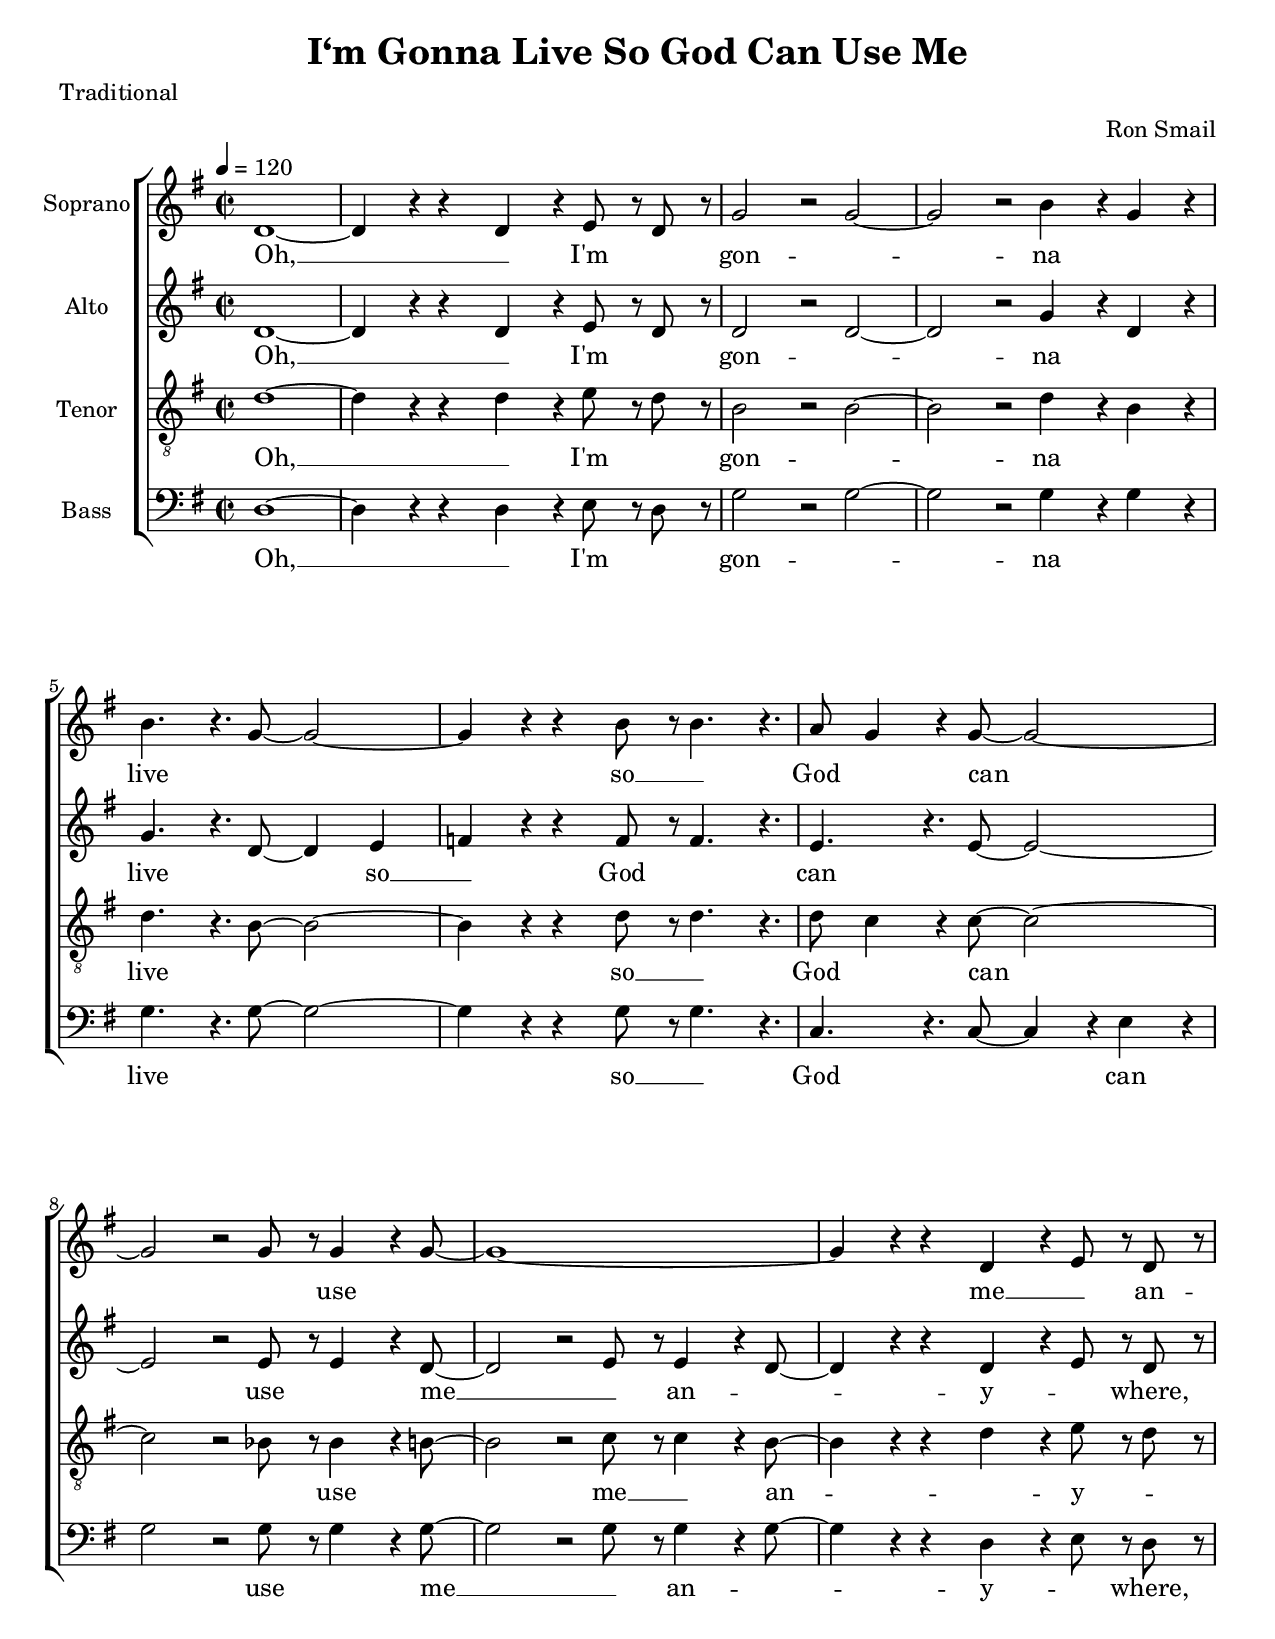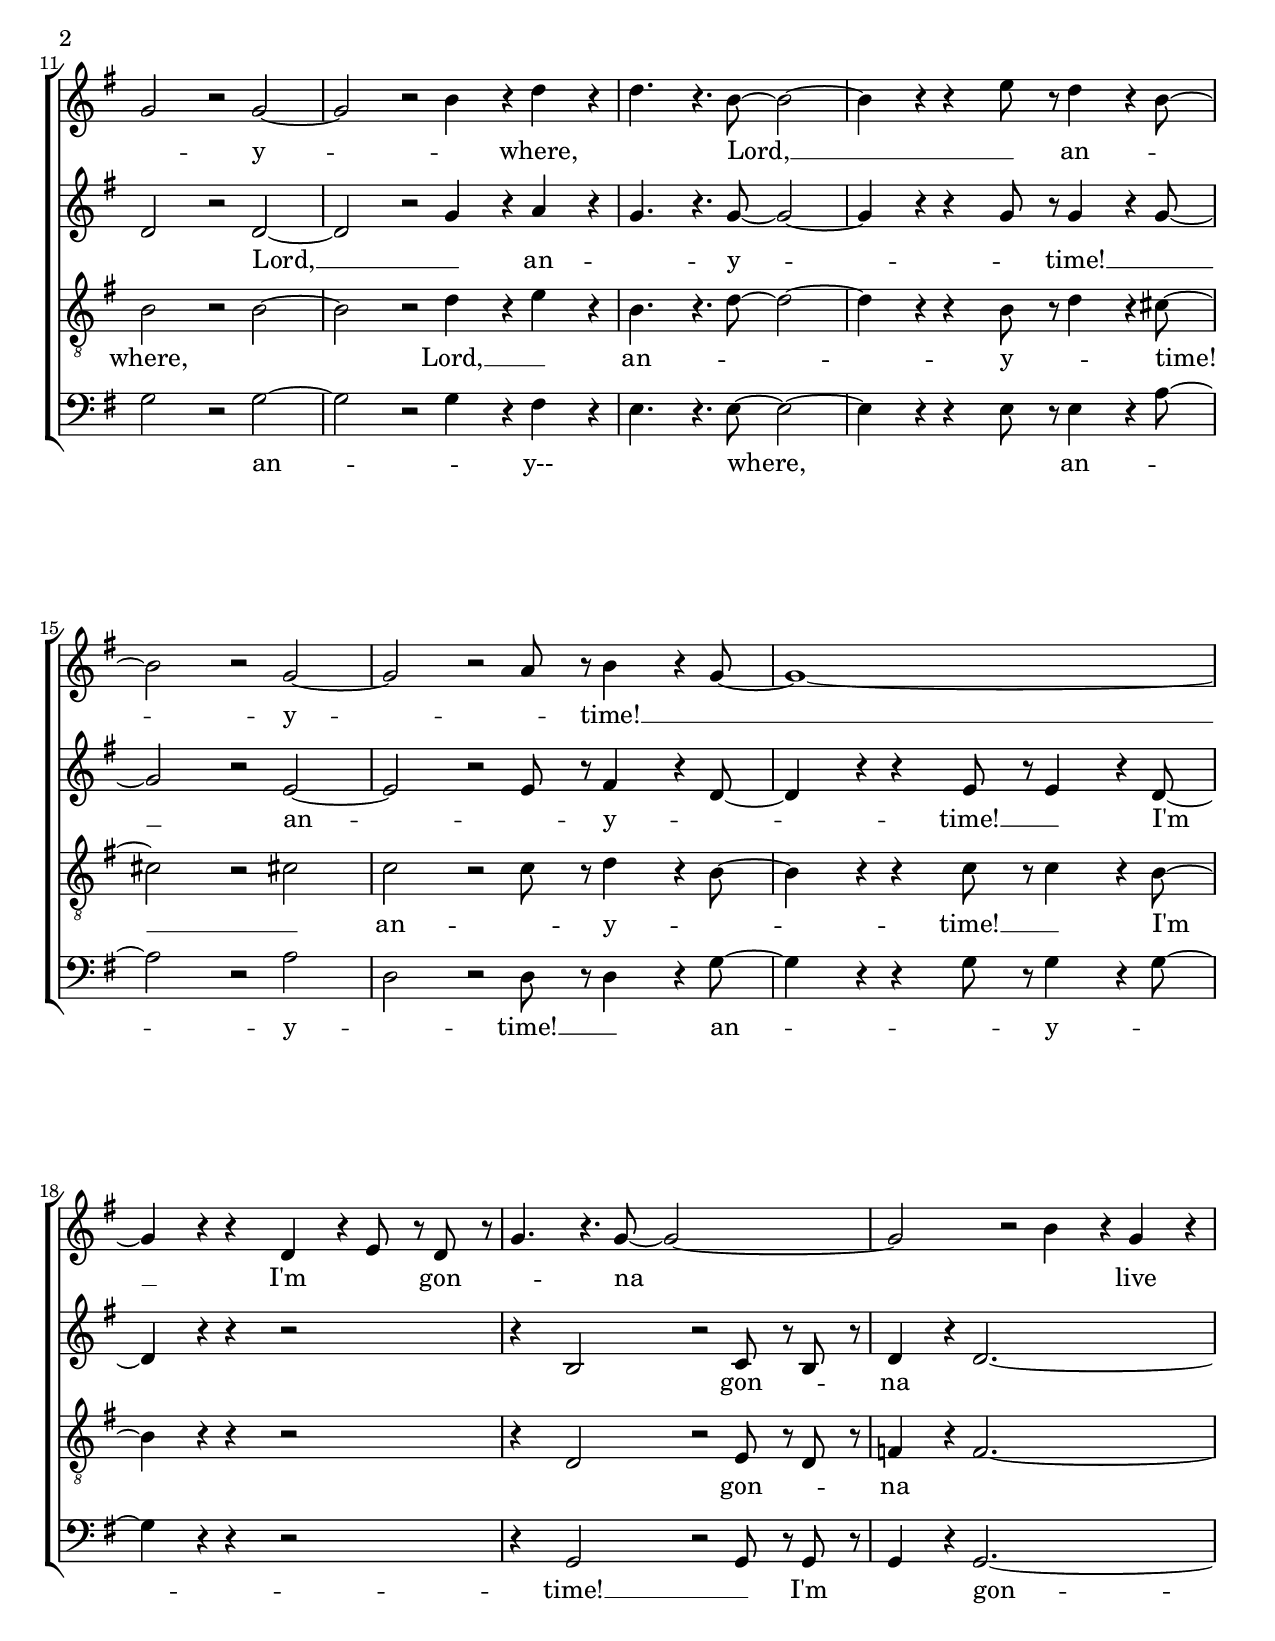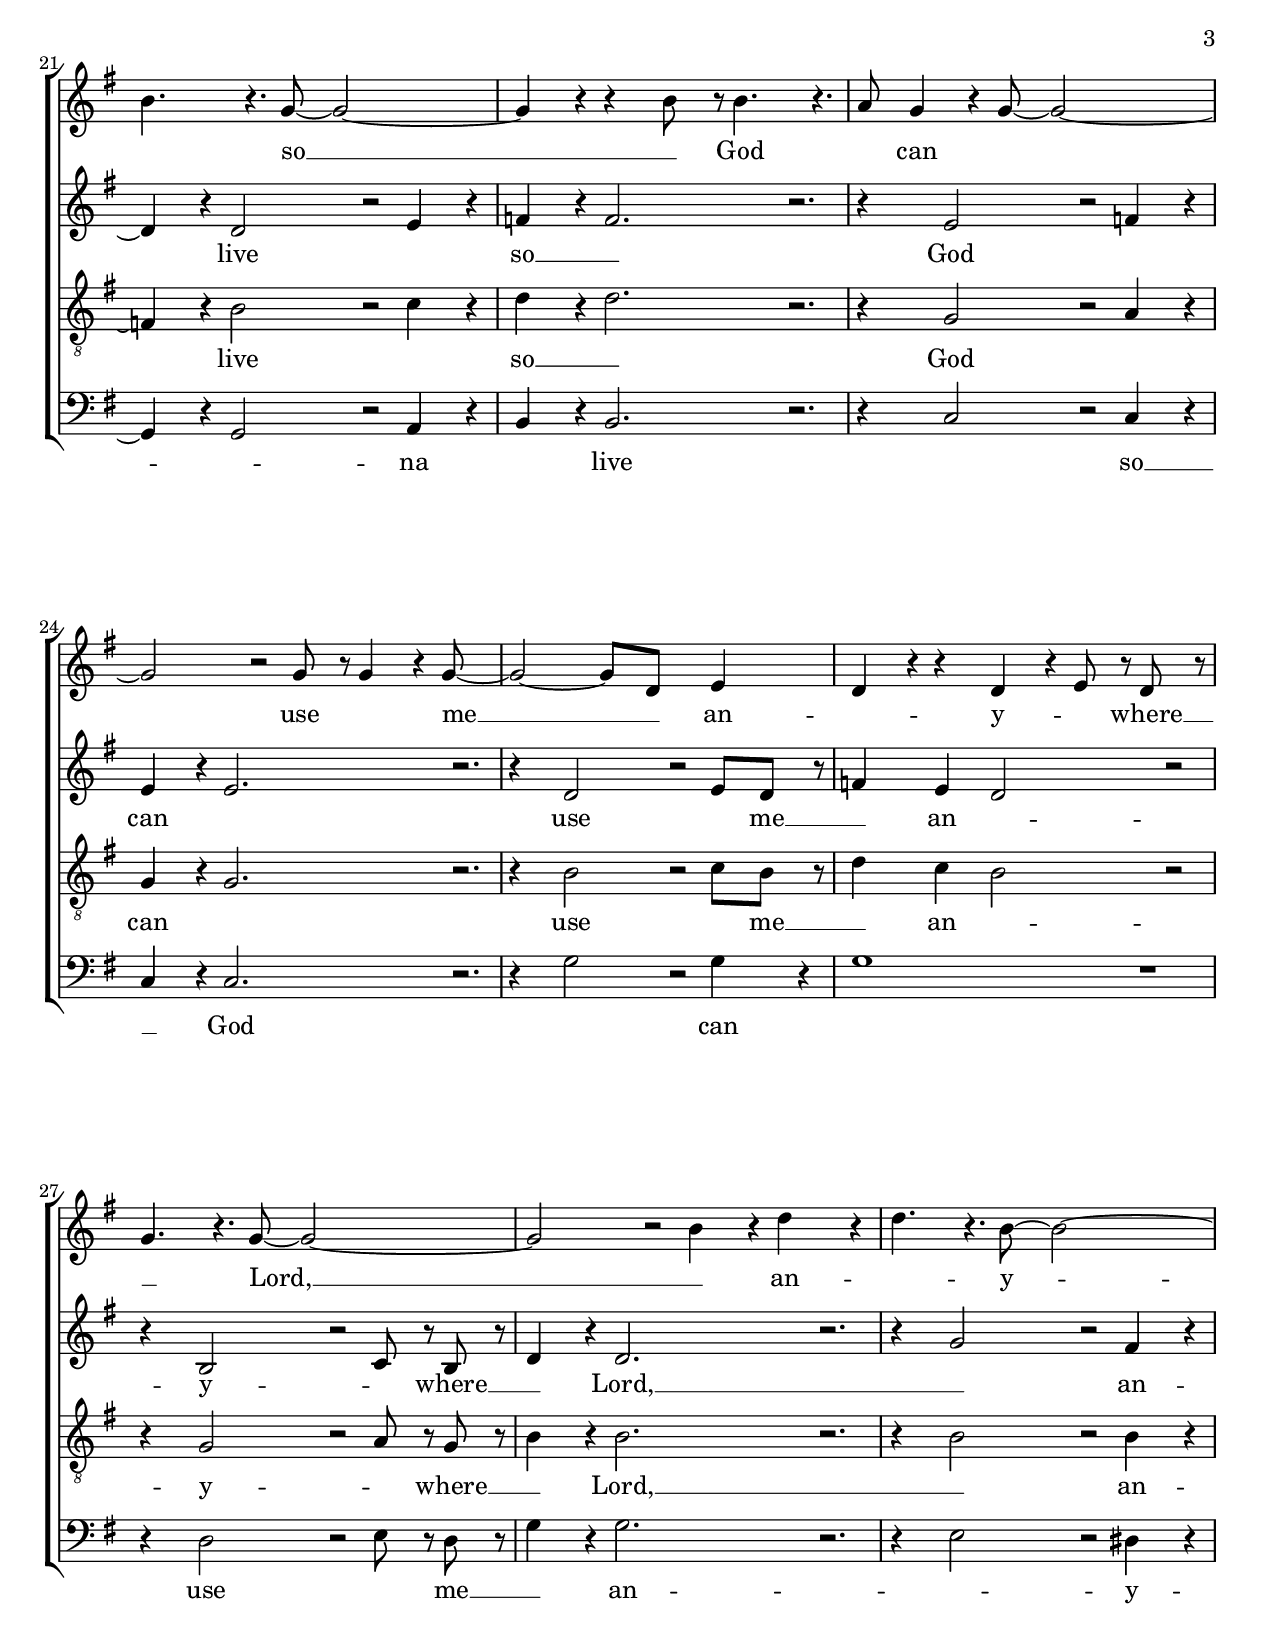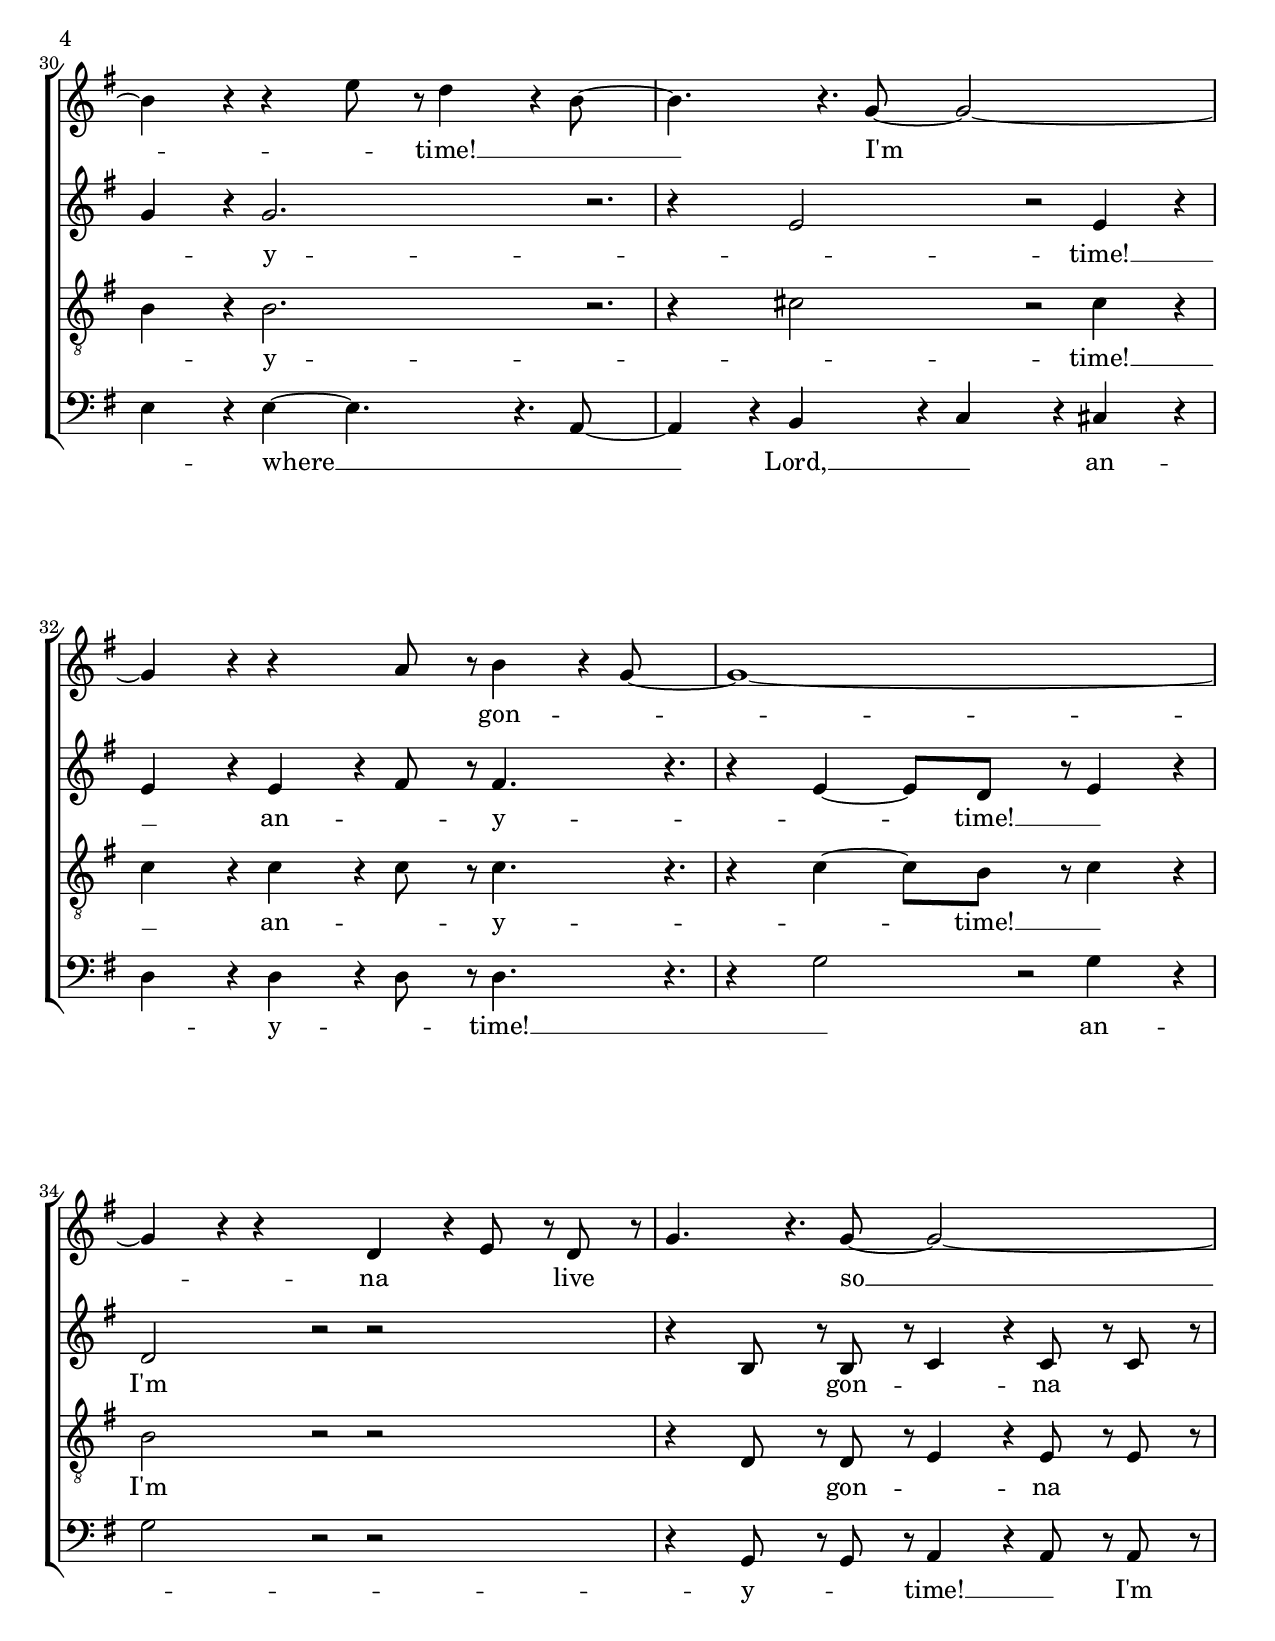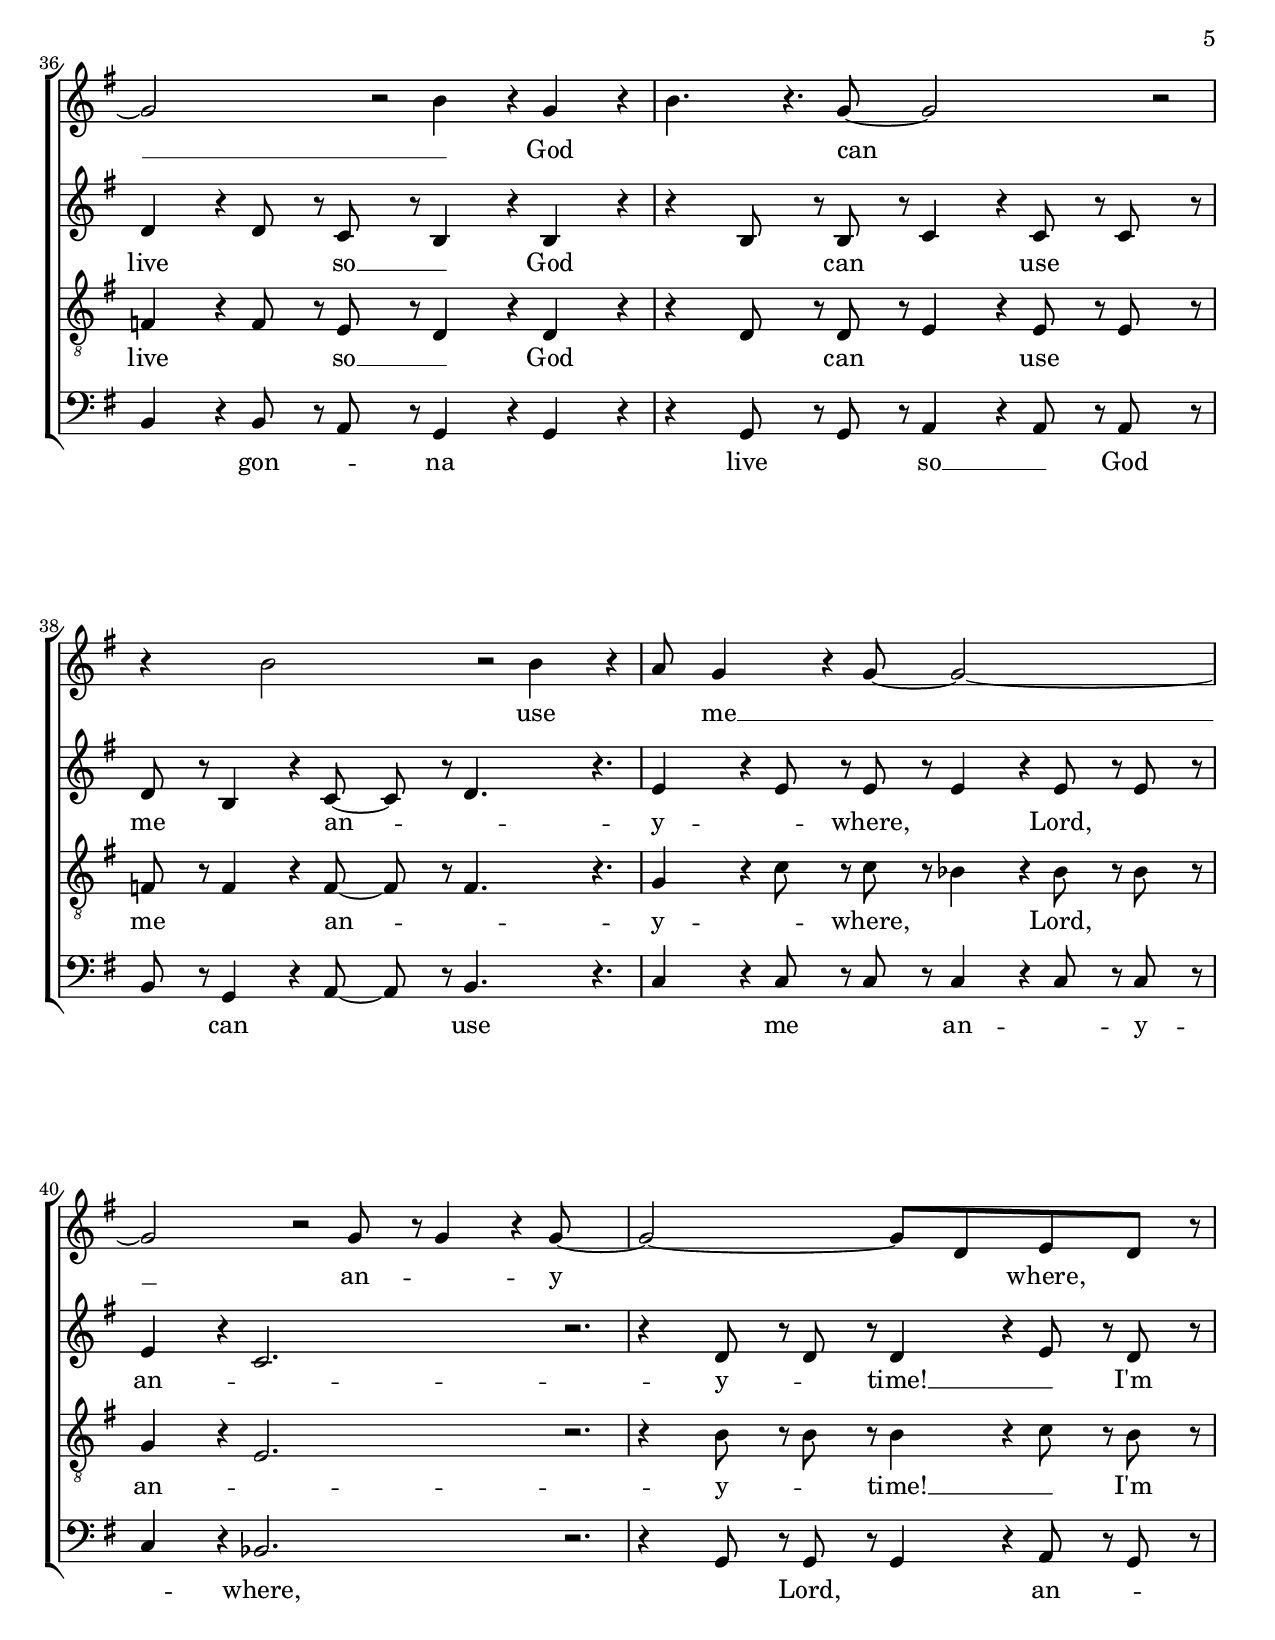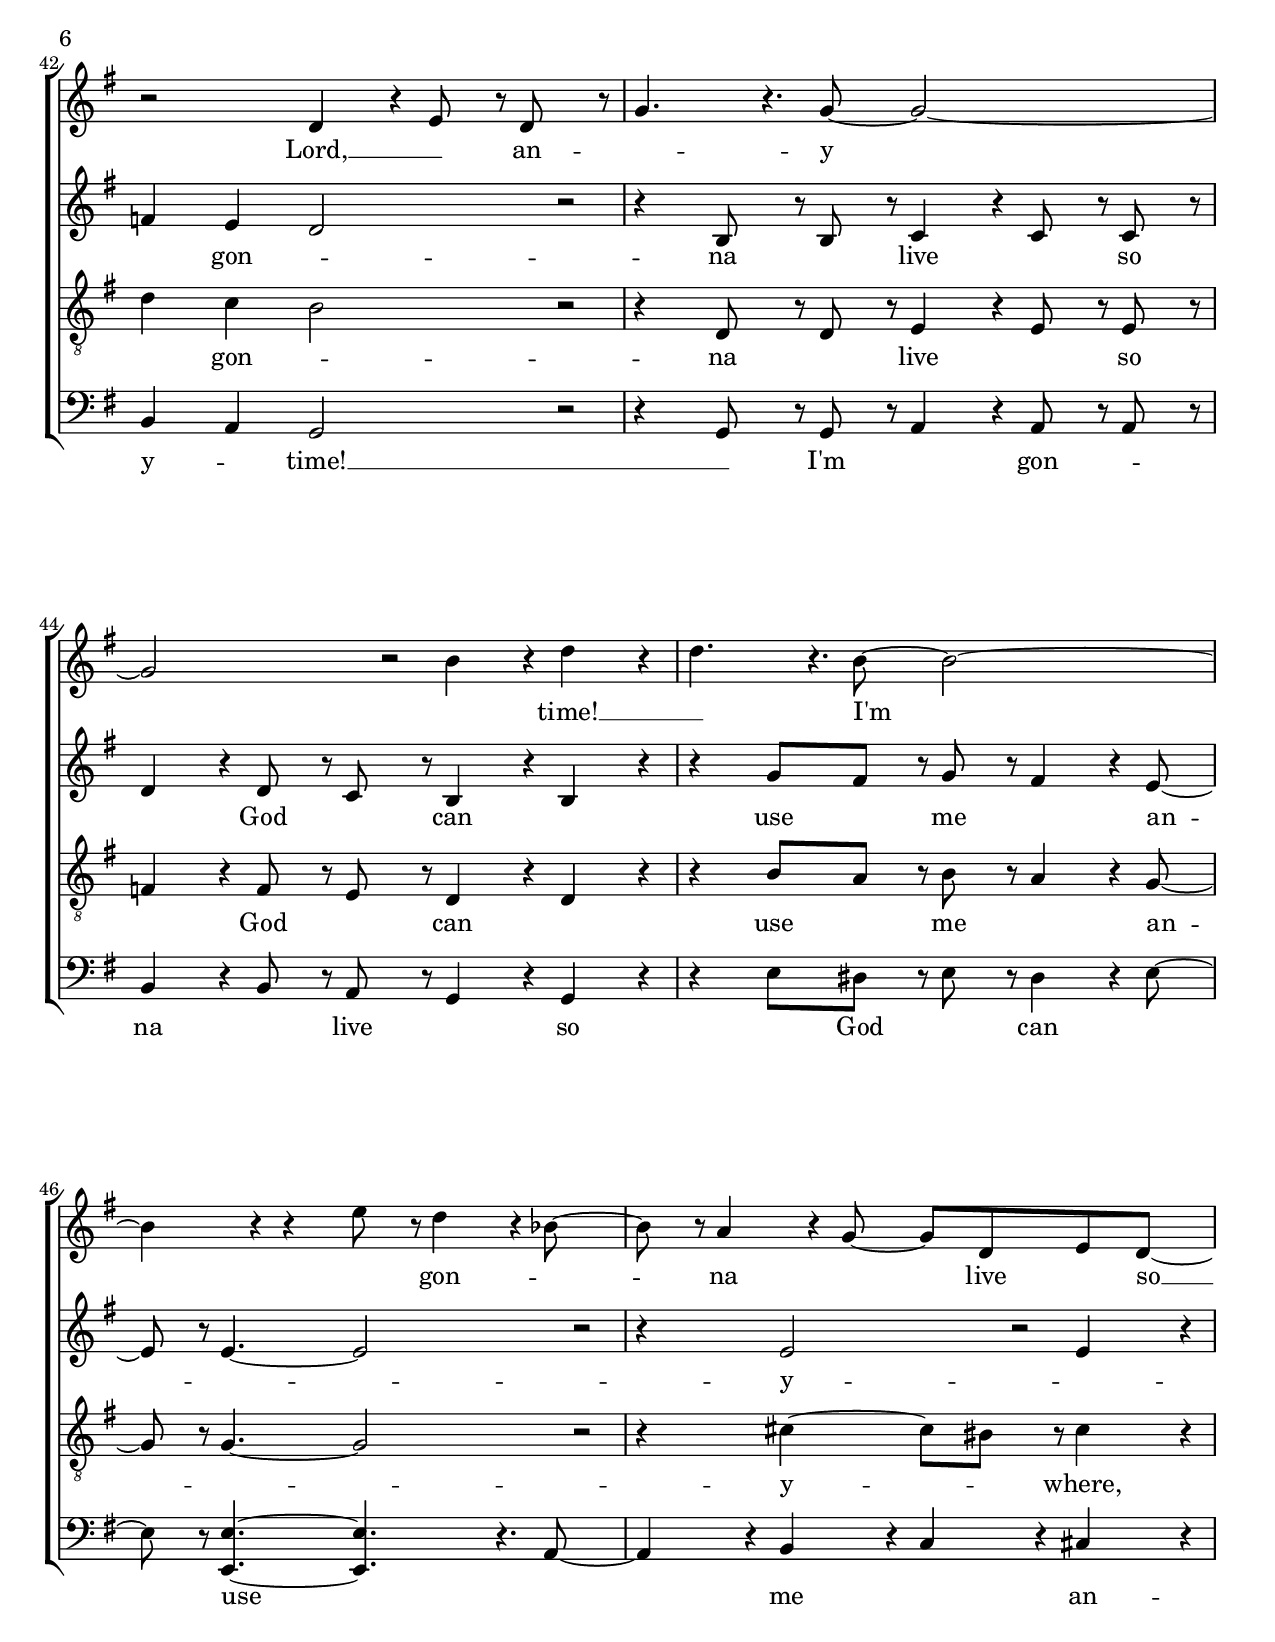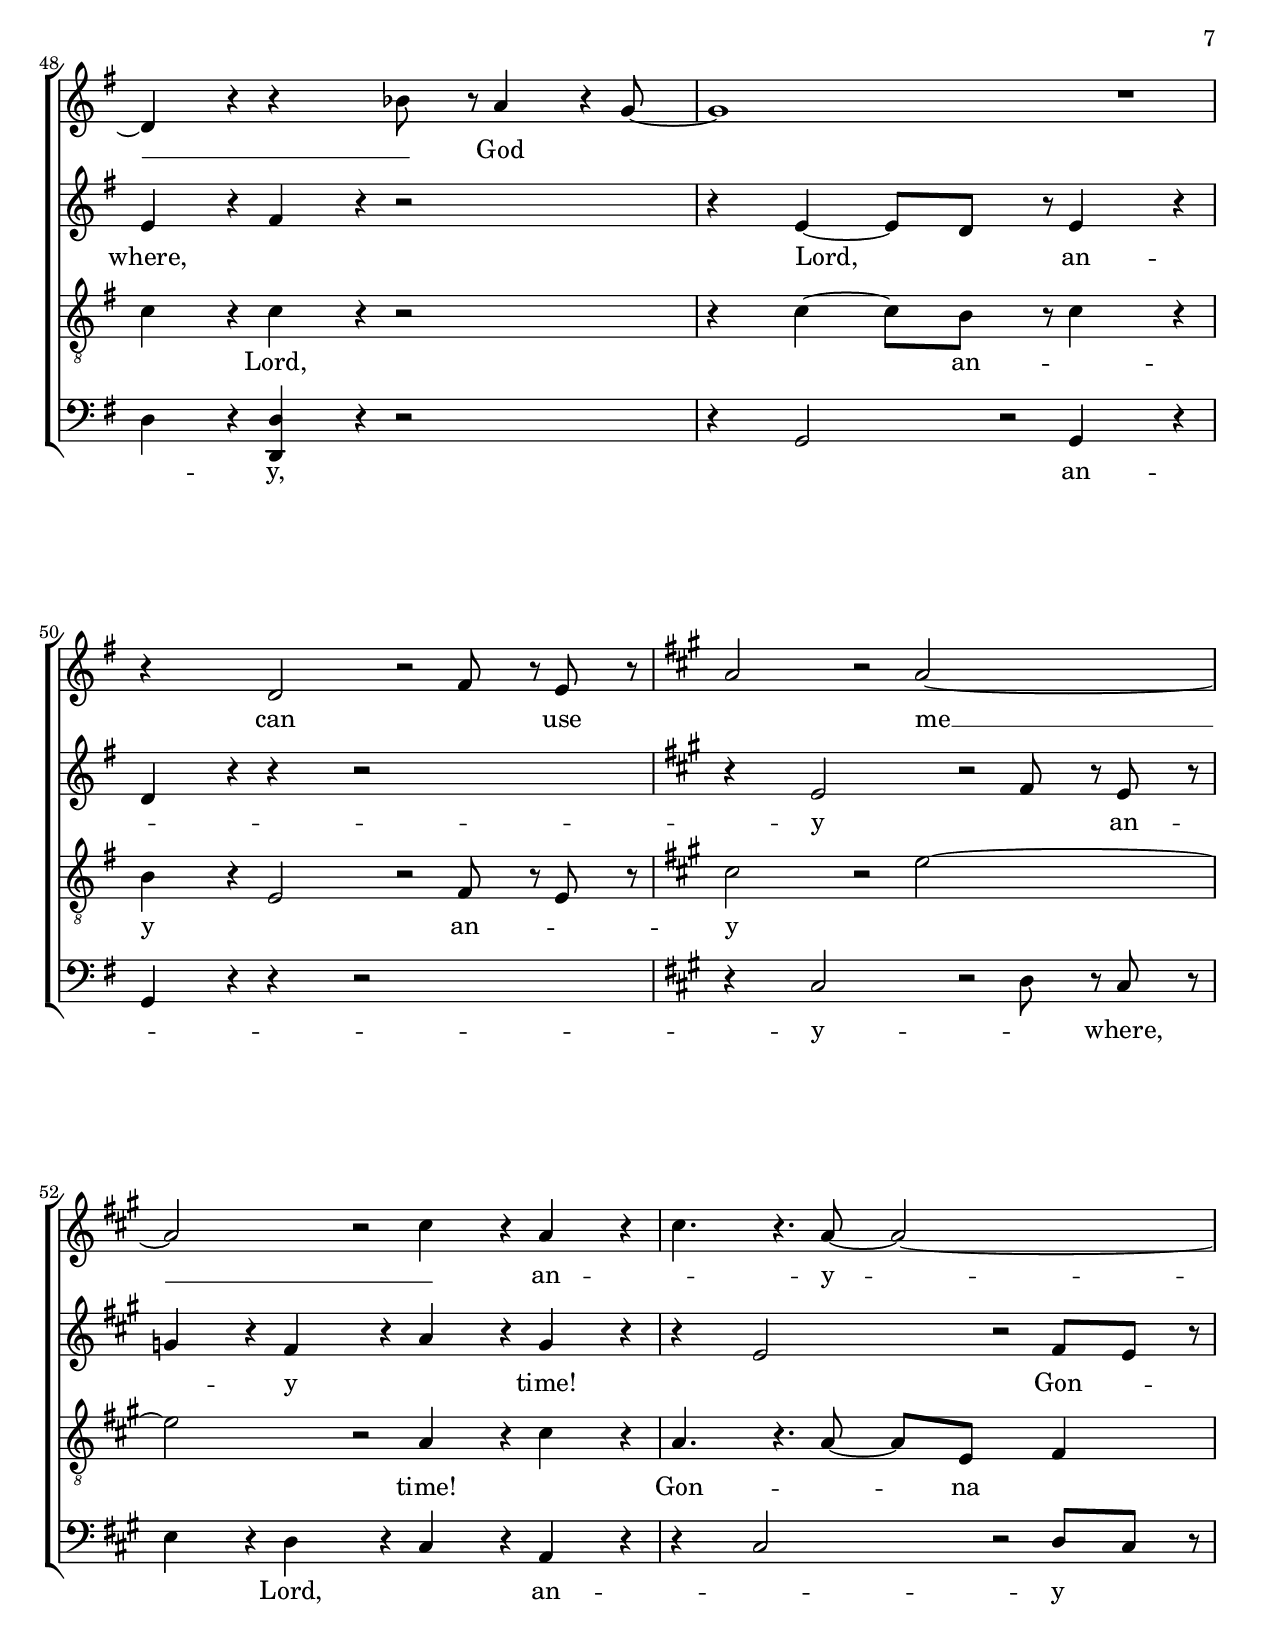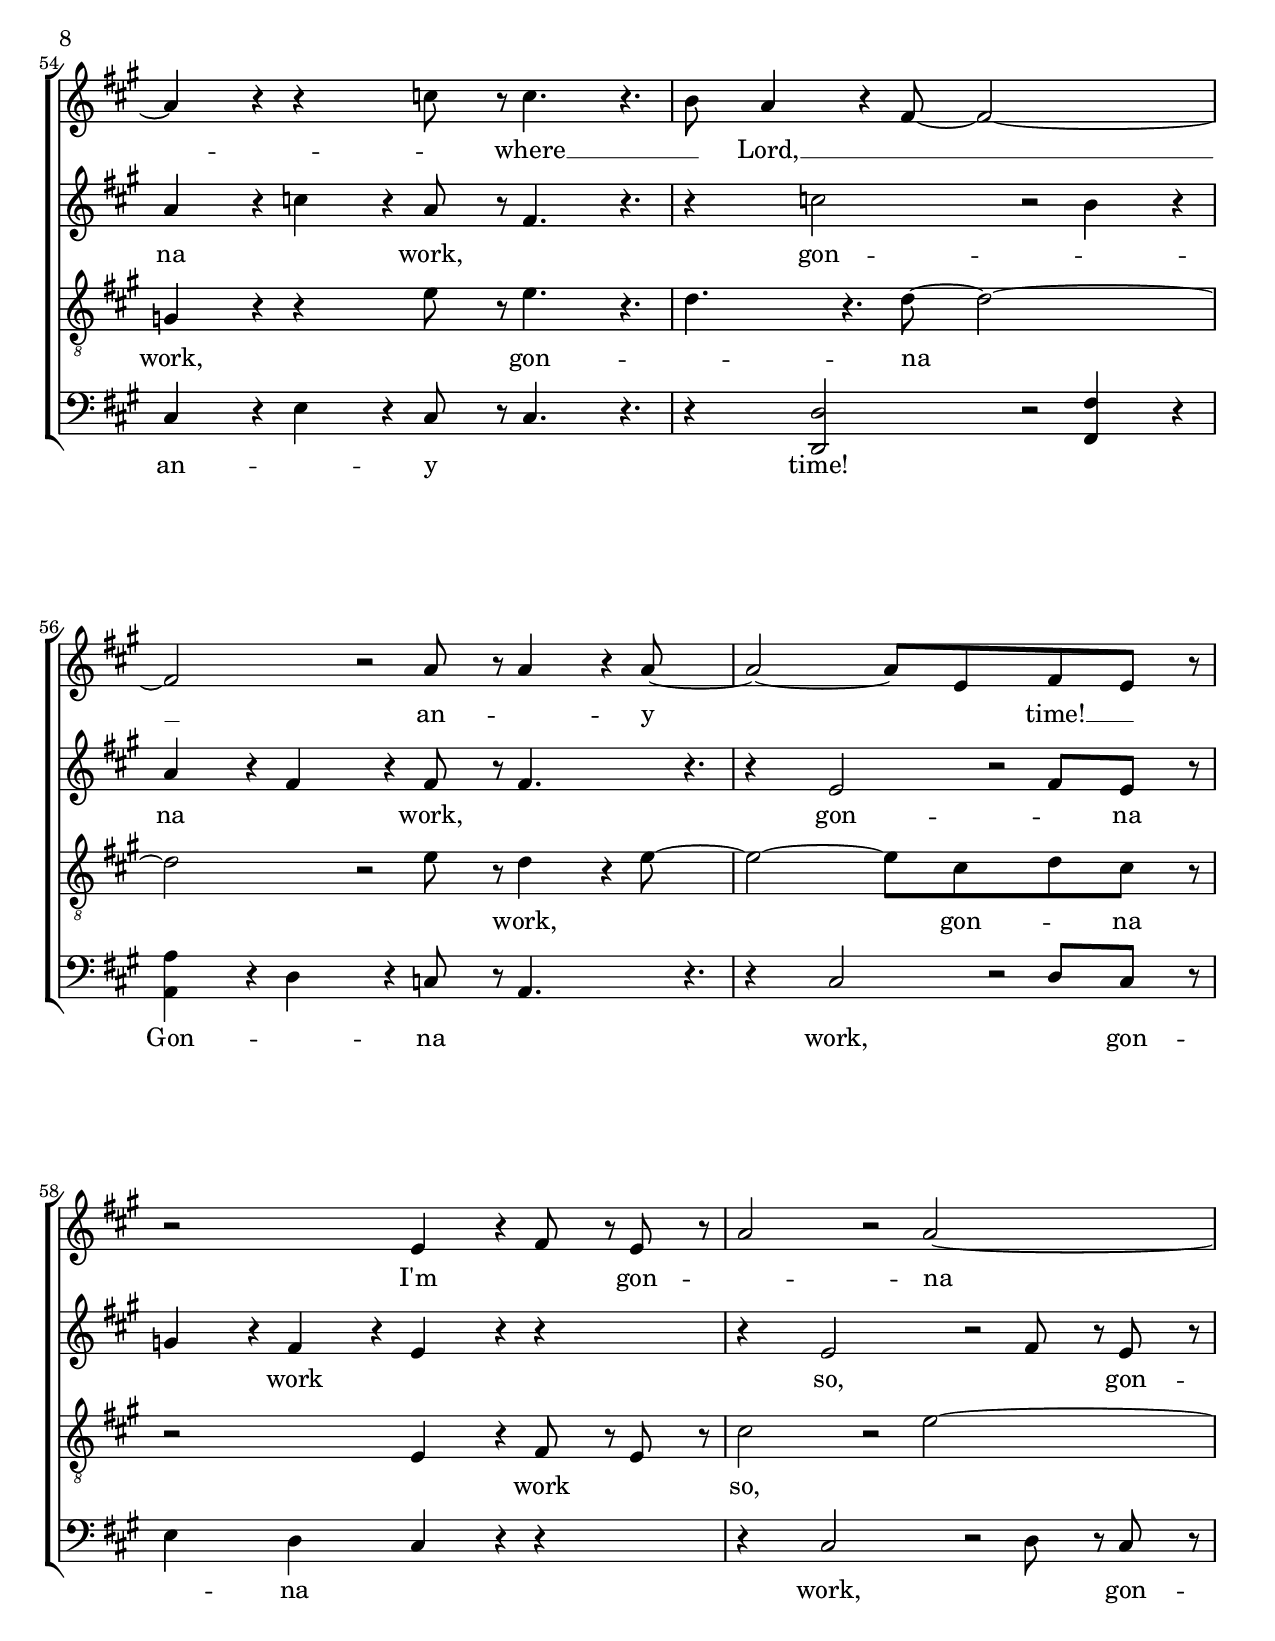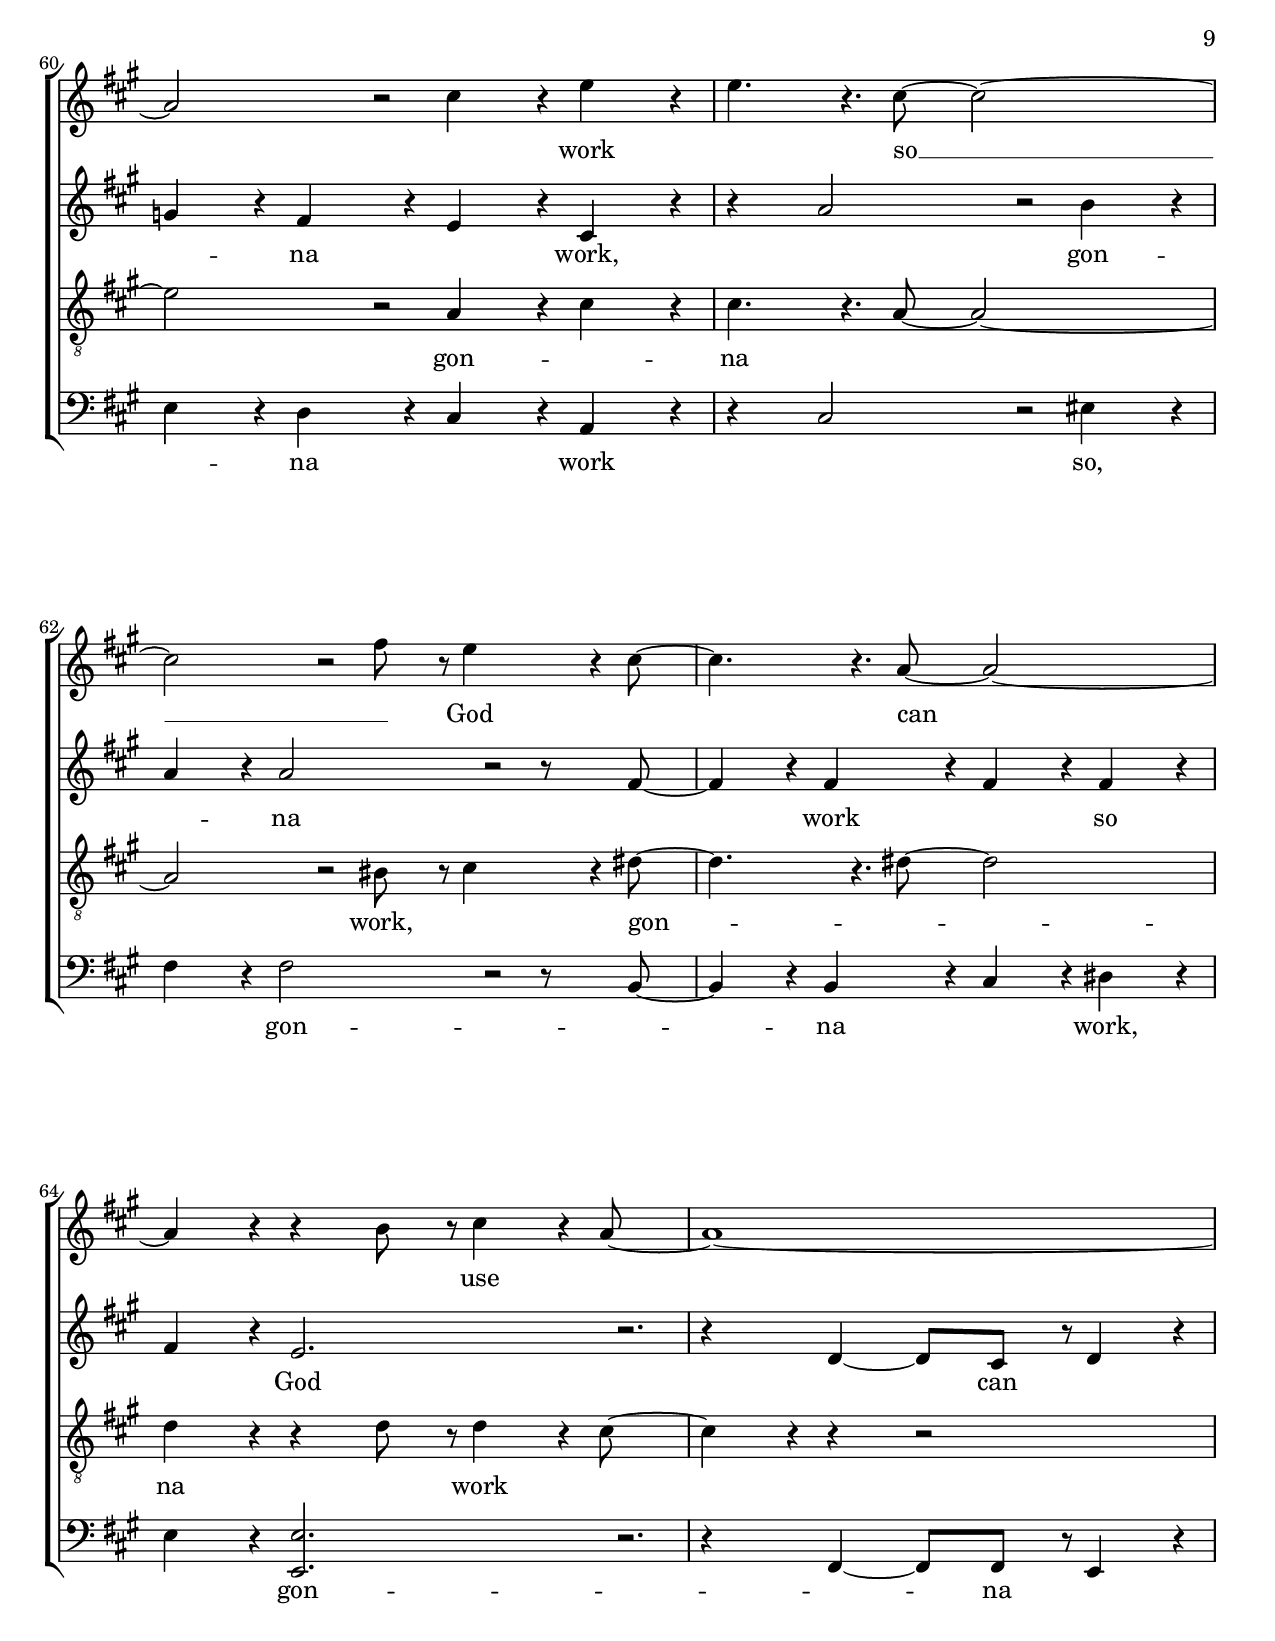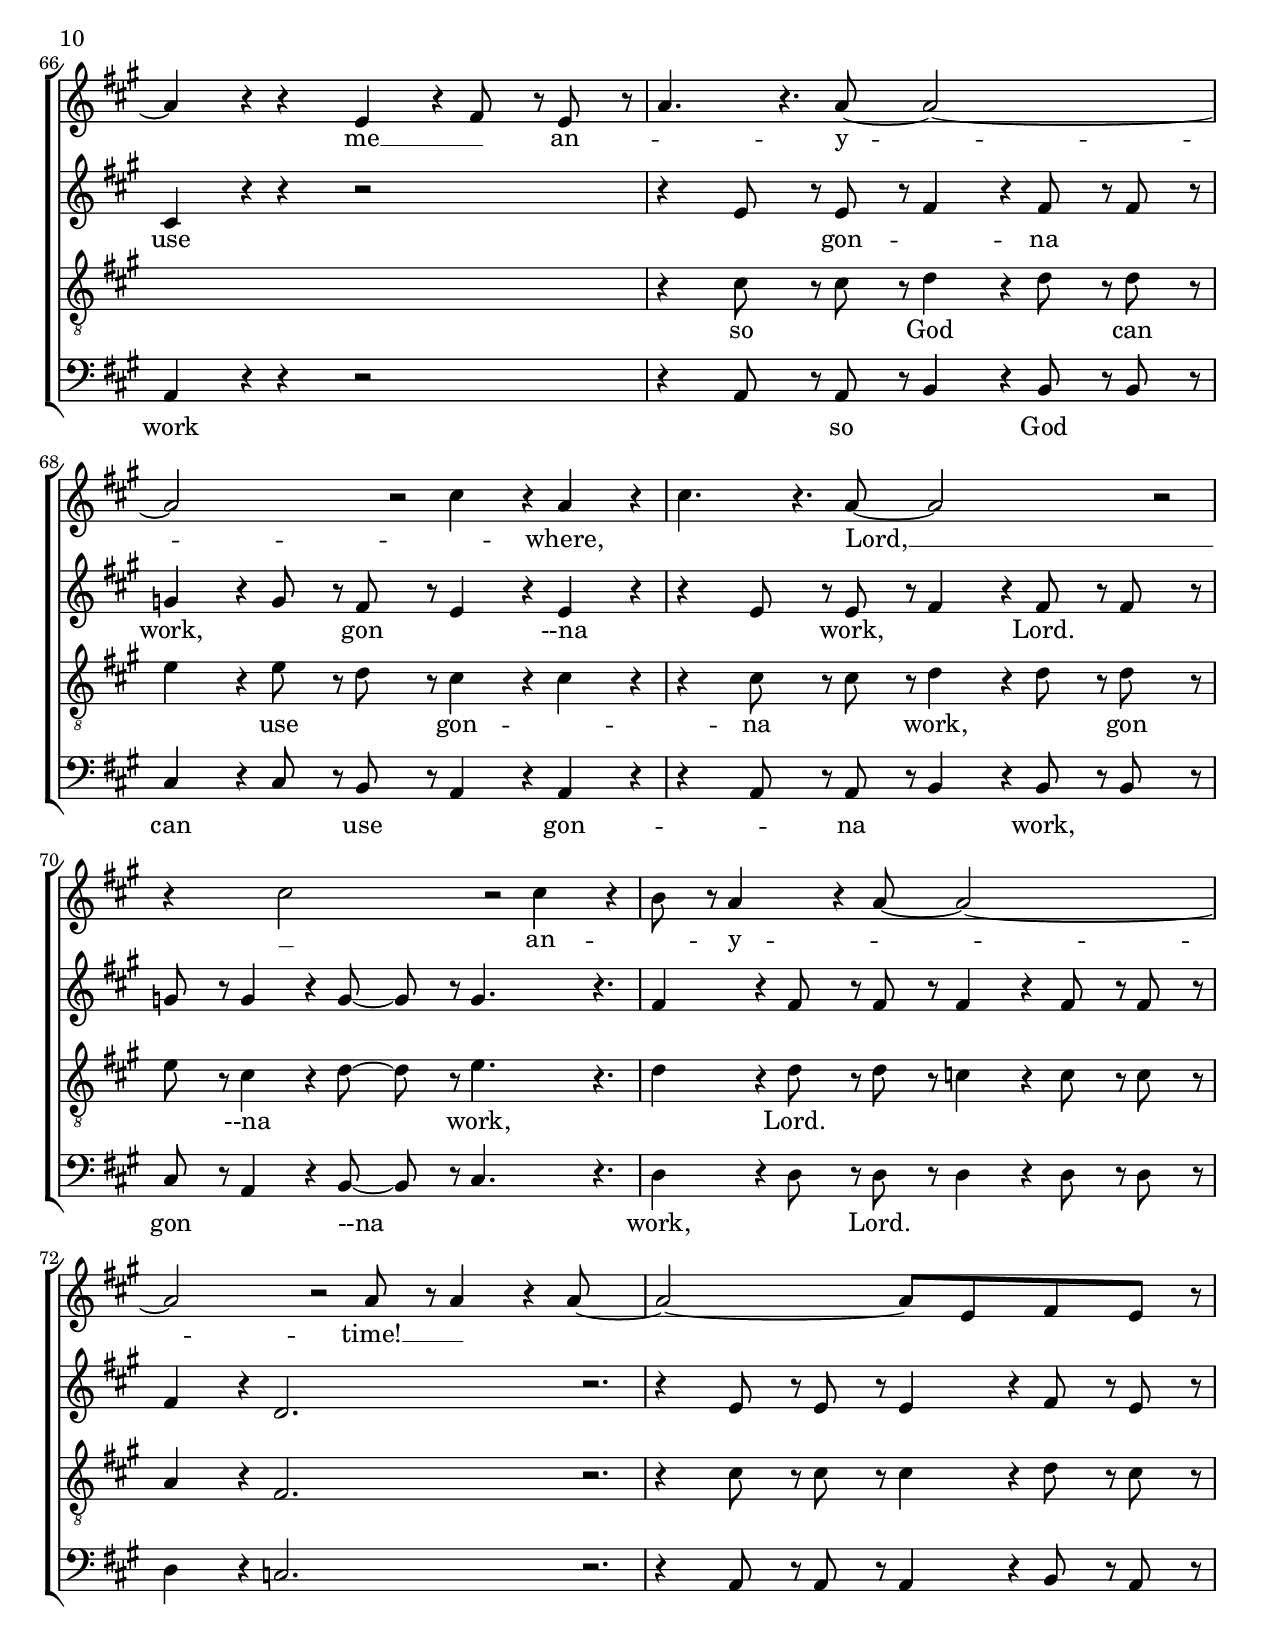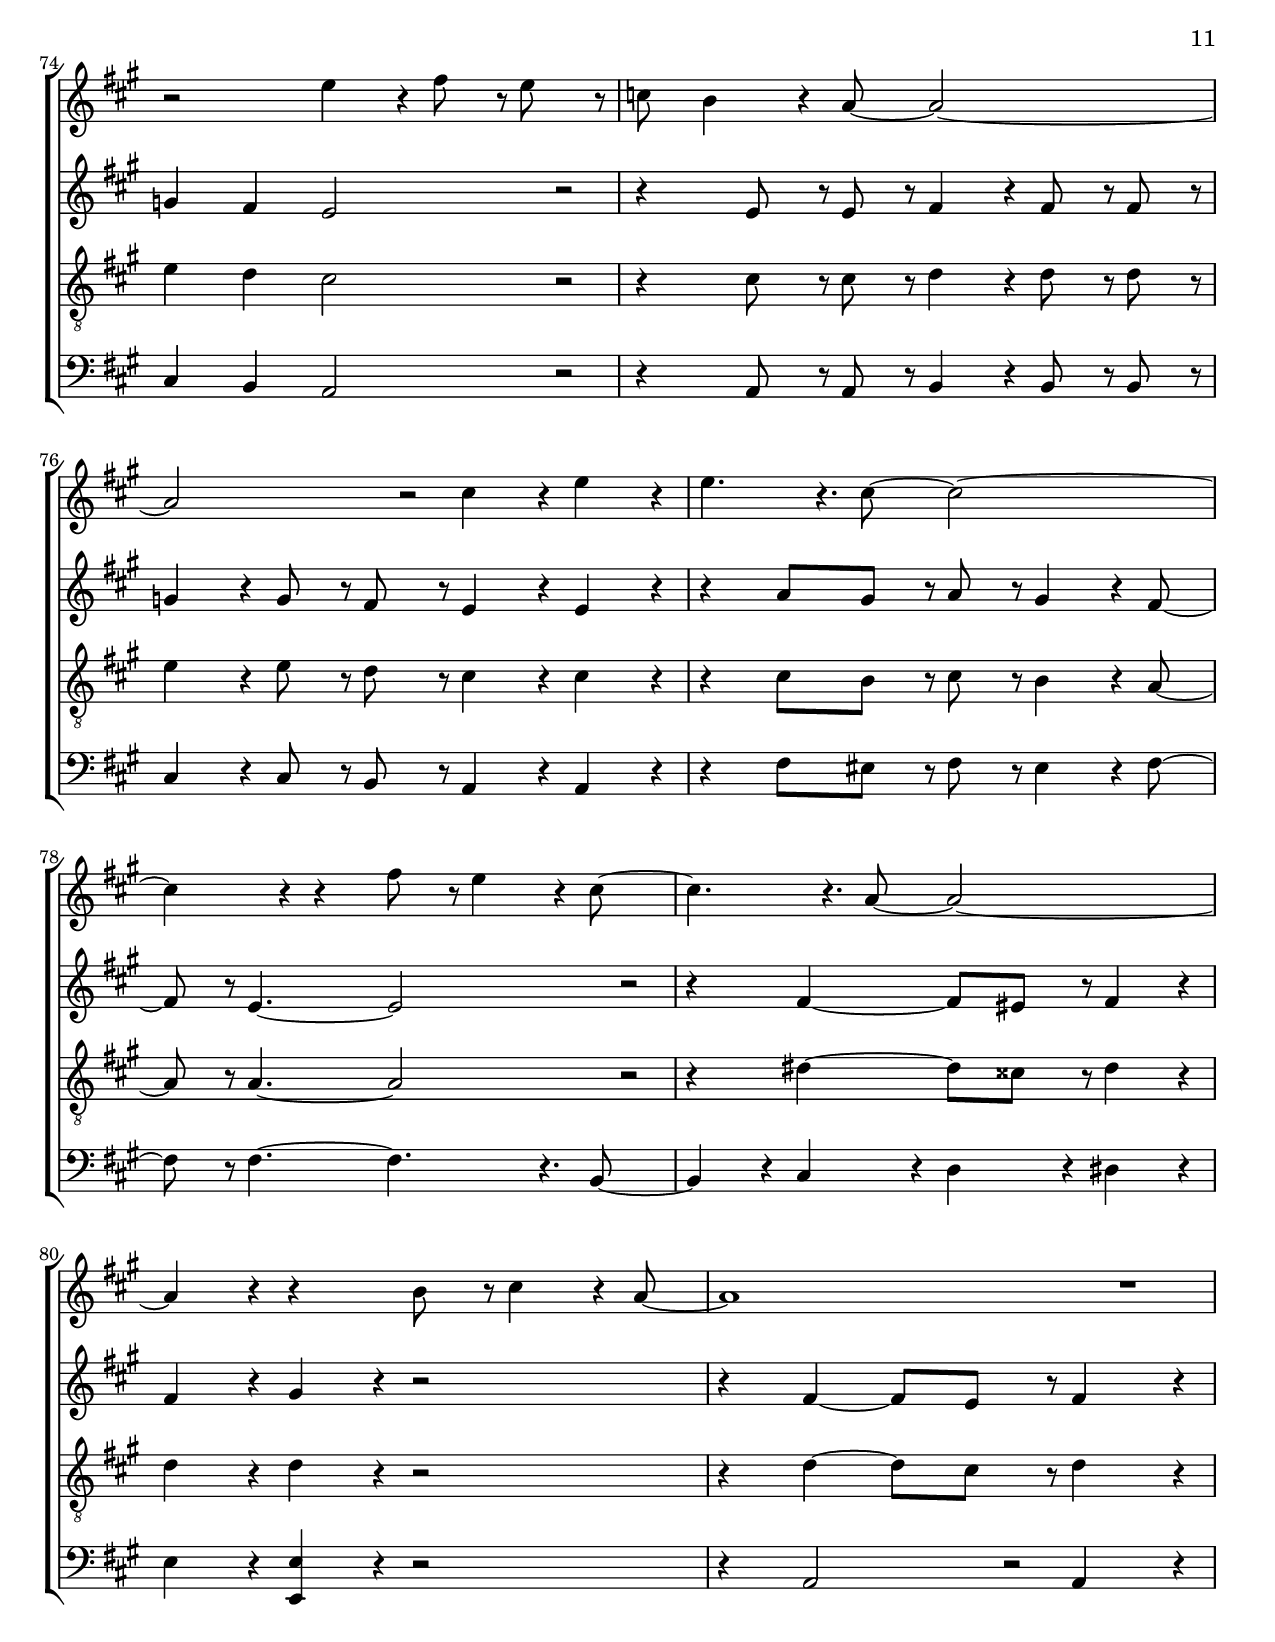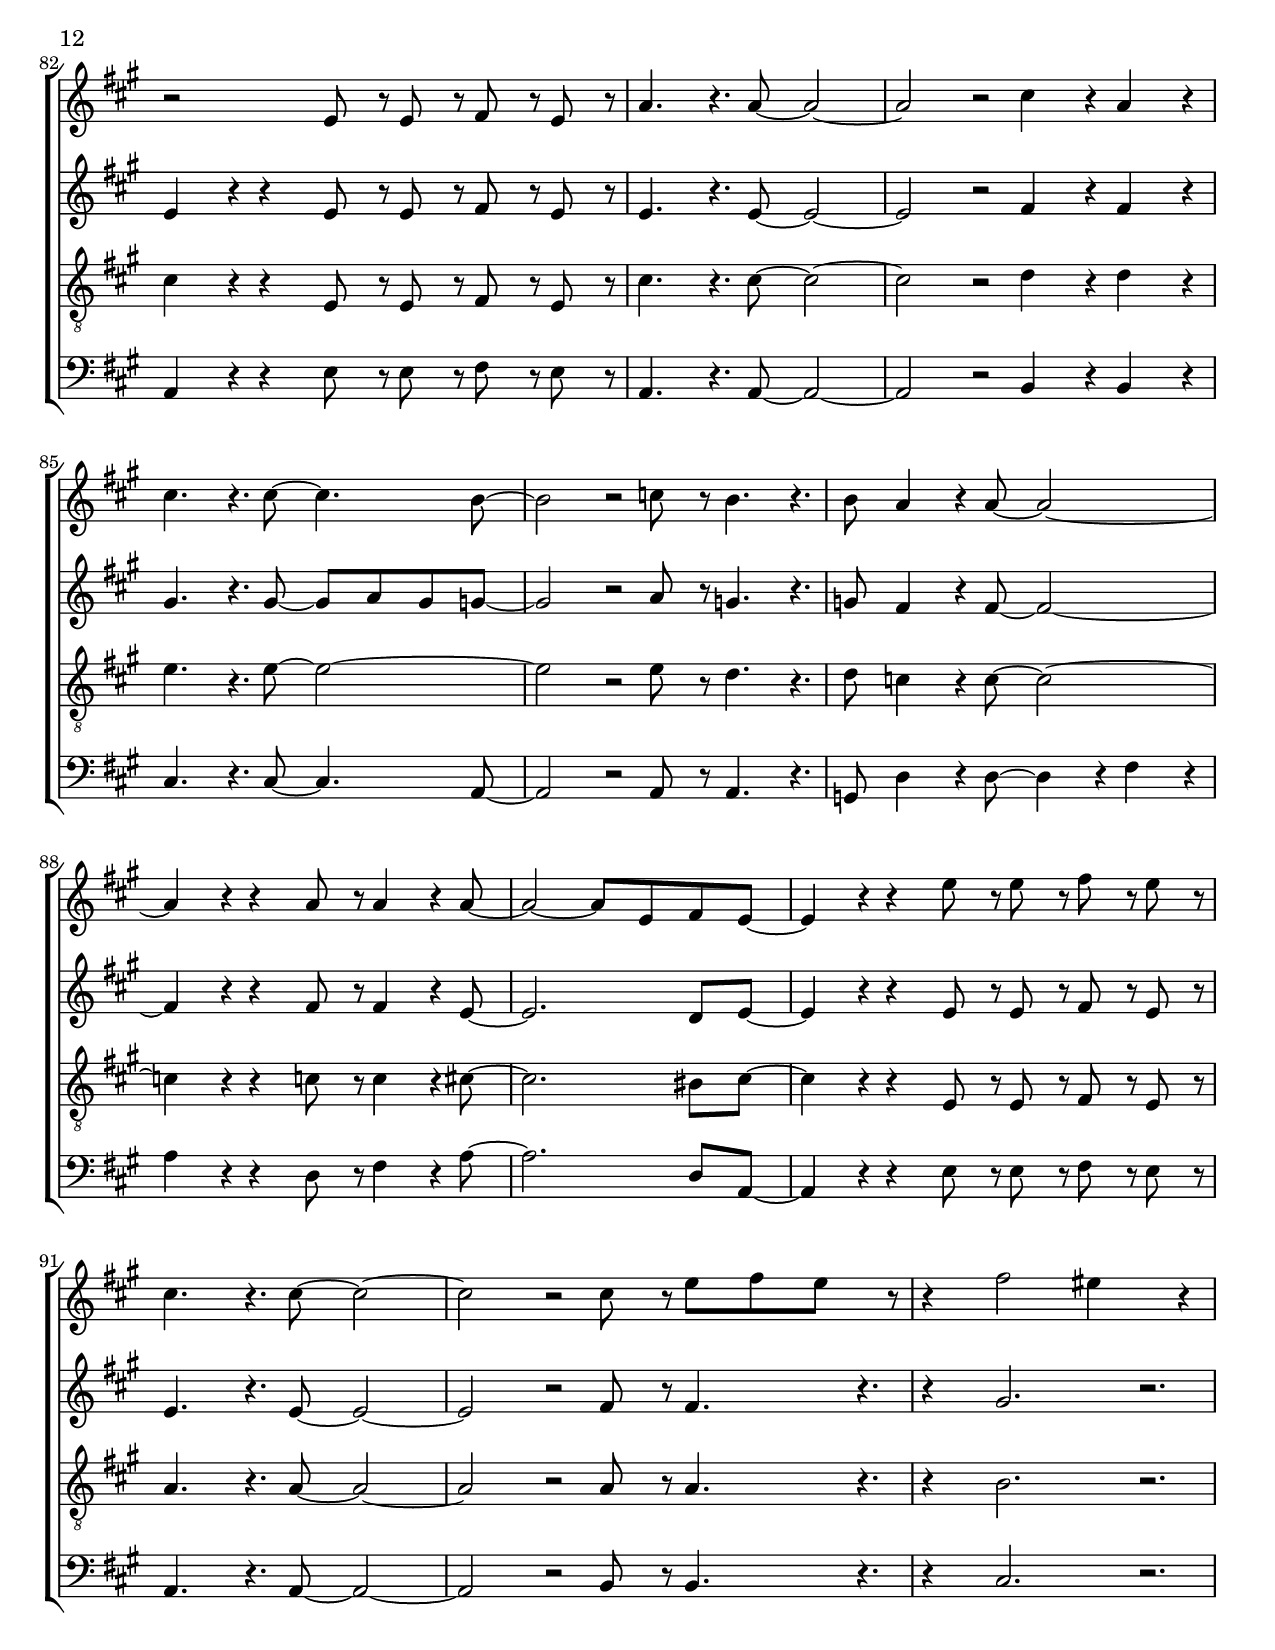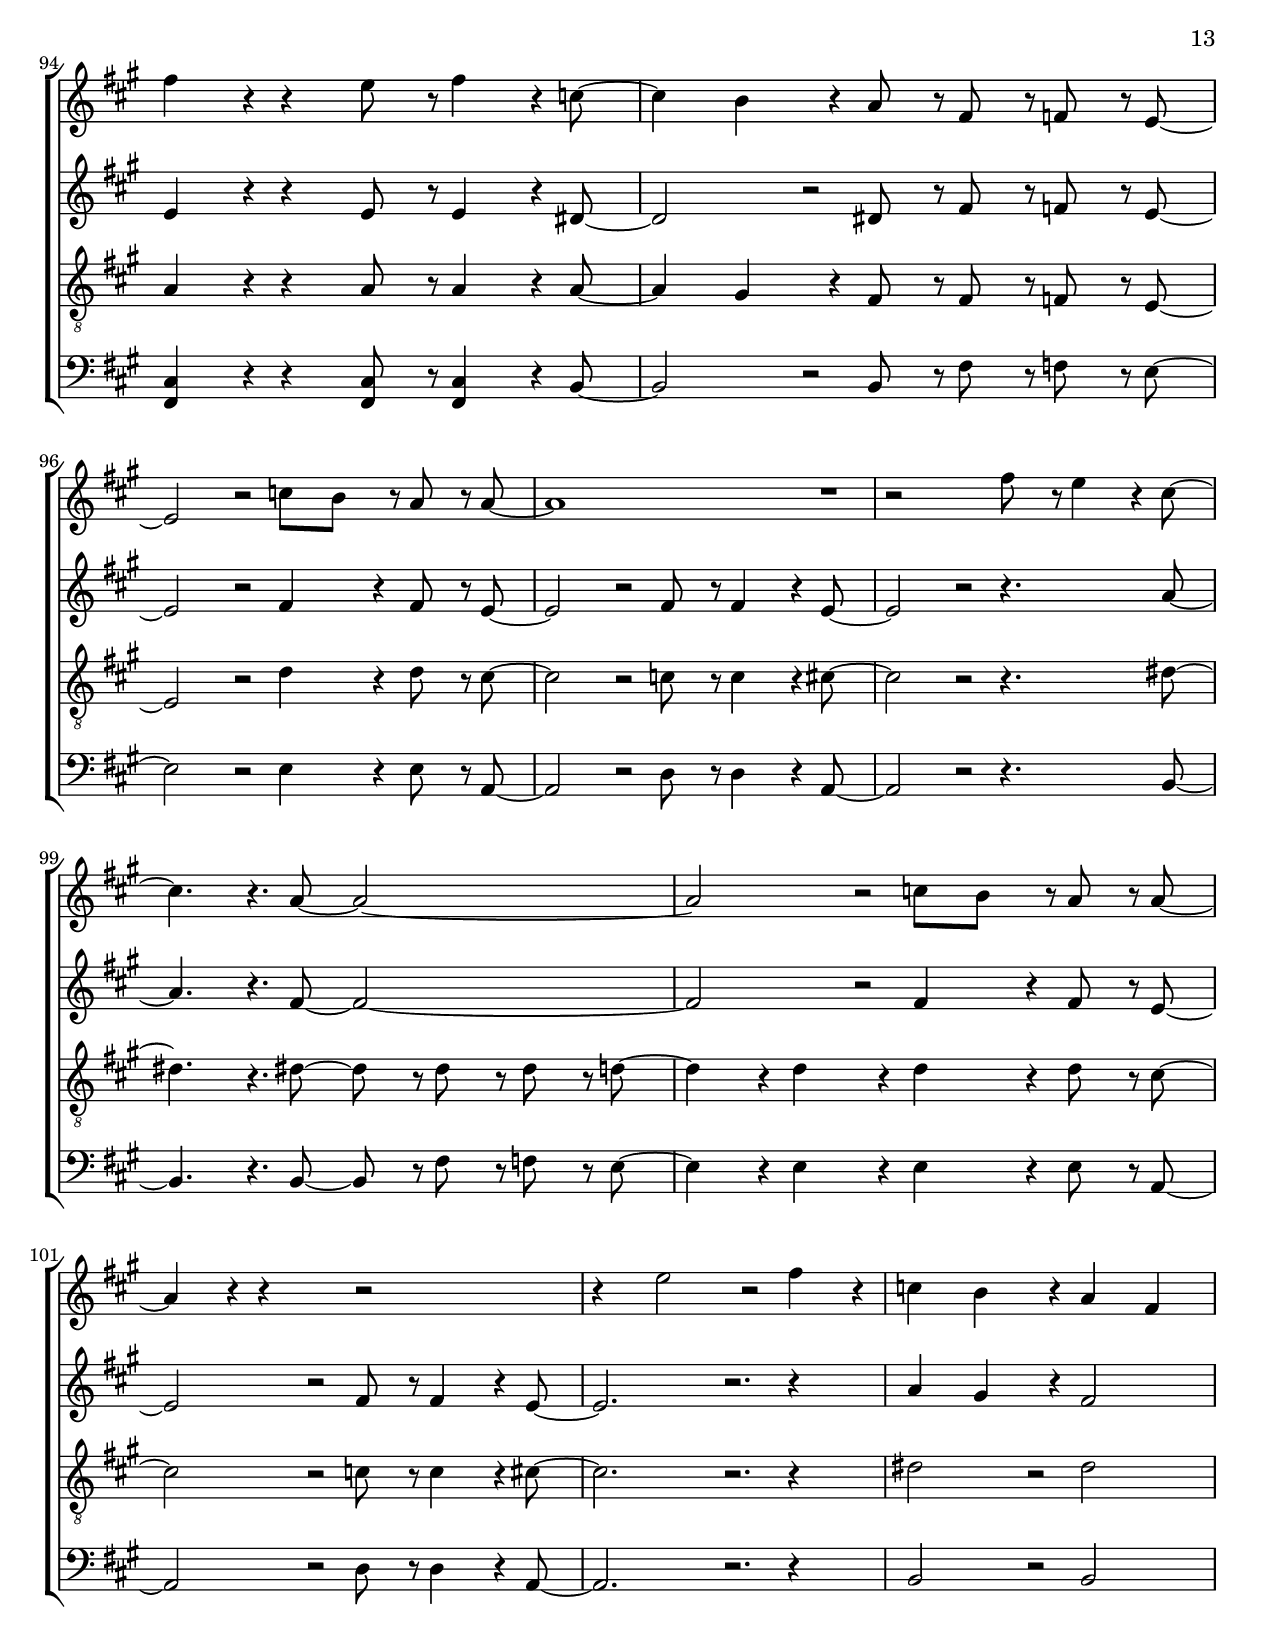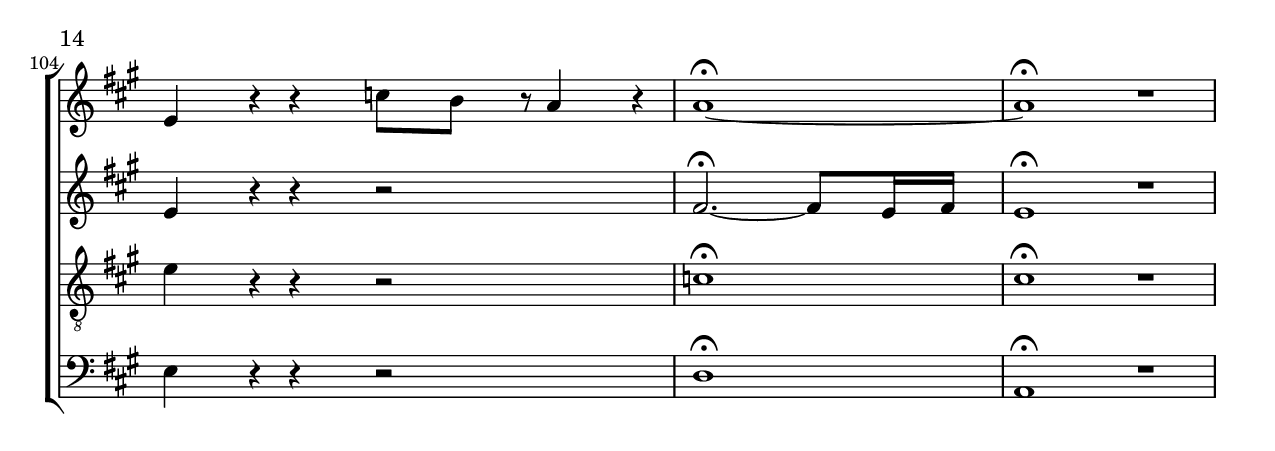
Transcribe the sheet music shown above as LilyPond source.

\version "2.19.2"
\language "english"
\include "articulate.ly"
\header {
  title = "I‘m Gonna Live So God Can Use Me"
  arranger = "Ron Smail"
  poet = "Traditional"
}

\paper {
  #(set-paper-size "letter")
}

global = {
  \key g \major
  \time 2/2
  \tempo 4=120
}

soprano = \relative c'' {
  \global
  % Music follows here.
  d,1~d4 r d e8d g2 g2~g b4g b4. g8~g2
  ~g4 r4 b8 b4. a8(g4) g8~g2~g2 g8 g4 g8~g1~g4 r d e8 d
  %11
  g2 g~g b4 d  d4. b8~b2~b4 r e8 d4 b8~b2 g~
  g2 a8 b4 g8~g1~g4 r d e8 d g4. g8~g2~g2 b4 g4
  %21
  b4. g8~g2~g4 r b8 b4. a8 (g4) g8~g2~g2 g8 g4 g8~ (g2~g8 d e4 d) r d e8 d
  %27
  g4. g8~g2~g b4 d d4. b8~b2~b4 r e8 d4 b8~b4. g8~g2~g4 r a8 b4 g8~
  %33
  g1~g4 r d e8d g4. g8~g2~g b4 g
  %37
  b4. g8~g2 r4 b2 b4 a8 (g4) g8~g2~g2 g8 g4 g8~
  %41
  (g2~g8 d e d) r2 d4 e8 d g4. g8~g2~g2 b4 d
  %45
  d4. b8~b2~b4 r e8 d4 bf8~bf a4 g8~(g d e d~d4) r bf'8 a4 g8~g1
  %50
  r4 d2 fs8 e \key a \major a2 a~a cs4 a cs4. a8~a2~a4 r c8 c4.
  %55
  b8 (a4) fs8~fs2~fs a8 a4 a8~(a2~a8 e fs e) r2 e4 fs8 e a2 a2~
  %60
  a2 cs4 e e4. cs8~cs2~cs fs8 e4 cs8~cs4. a8~a2~a4 r b8 cs4 a8~
  %65
  a1~a4 r e fs8 e a4. a8~a2~a cs4 a
  %69
  cs4. a8~a2 r4 cs2 cs4 b8 a4 a8~a2~a a8 a4 a8~
  %73
  (a2~a8 e fs e) r2 e'4 fs8 e c8(b4) a8~a2~a cs4 e
  %77
  e4. cs8~cs2~cs4 r fs8 e4 cs8~cs4. a8~a2~a4 r b8 cs4 a8~a1
  %82
  r2 e8e fs e a4. a8~a2~a2 cs4 a cs4. cs8~ (cs4. b8~b2) c8 b4.
  %87
  b8 (a4) a8~a2~a4 r a8 a4 a8 ~ (a2 ~a8 e fs e ~e4) r
  e'8 e fs e cs4. cs8~cs2~
  %92
  cs2 cs8 e (fs e) r4 fs2 ( es4) fs4 r
  e8 fs4 c8 ~ (c4 b) a8 fs f e~e2 c'8 (b) a a~
  %97
  a1 r2 fs'8 e4 cs8~cs4. a8 ~a2~ a2 c8(b) a a~a4 r r2
  %102
  r4 e'2 fs4 c (b) a (fs e) r c'8 (b) a4 a1 \fermata ~ a1 \fermata
}

alto = \relative c' {
  \global
  % Music follows here.
  d1~d4 r d e8d d2 d~d g4 d g4. d8~ (d4 e
  f) r f8 f4. e e8~e2~e e8 e4 d8~d2 e8 e4 d8~d4 r d e8 d
  %11
  d2 d~d g4 a g4. g8~g2~g4 r g8 g4 g8~g2 e~
  %16
  e2 e8 fs4 d8~d4 r e8 e4 d8~d4 r r2 r4 b2 c8b d4 d2.~
  d4 d2 e4 f f2. r4 e2 f4 e e2. r4 d2 e8(d) f4 (e d2)
  %27
  r4 b2 c8 b d4 d2. r4 g2 fs4 g g2. r4 e2 e4 e e fs8 fs4.
  %33
  r4 e~(e8 d) e4 d2 r r4 b8b c4 c8 c d4 d8c b4 b
  %37
  r4 b8b c4 c8c d b4 c8~c d4. e4 e8 e e4 e8 e e4 c2.
  %41
  r4 d8 d d4 e8d f4 (e d2) r4 b8 b c4 c8 c d4 d8 c b4 b
  %45
  r4 g'8 (fs) g fs4 e8~e e4. ~e2 r4 e2 e4 e fs r2 r4 e (~e8 d) e4
  %50
  d4 r r2 \key a \major r4 e2 fs8 e g4 fs a g r
  e2 fs8 ( e) a4 c a8 fs4.
  %55
  r4 c'2 b4 a fs fs8 fs4. r4 e2 fs8 (e) g4 fs e r r e2 fs8 e
  %60
  g4 fs e cs r a'2 b4 a a2 r8 fs~fs4 fs fs fs fs e2.
  %65
  r4 d (~d8 cs ) d4 cs r r2 r4 e8e fs4 fs8 fs8 g4 g8 fs e4 e
  %69
  r4 e8 e fs4 fs8 fs8 g g4 g8~g g4. fs4 fs8 fs fs4 fs8 fs fs4 d2.
  %73
  r4 e8 e e4 fs8 e g4 (fs e2) r4 e8 e fs4 fs8 fs g4 g8 fs e4 e
  %77
  r4 a8 (gs) a gs4 fs8 ~ fs e4. ~e2 r4 fs ~(fs8 es)
  fs4 fs gs r2 r4 fs~ (fs8 e) fs4
  %82
  e4 r e8 e fs e e4. e8~e2~e2 fs4 fs gs4. gs8~(gs a gs g~g2) a8 g4.
  %87
  g8 (fs4) fs8~fs2~fs4 r fs8 fs4 e8~ (e2. d8e~e4)
  r e8e fs e e4. e8~e2~
  %92
  e2 fs8 fs4. r4 gs2. e4 r e8 e4 ds8~ds2 ds8 fs f e~e2 fs4 fs8 e~
  %97
  e2 fs8 fs4 e8~e2 r4. a8~a4. fs8~fs2~fs2 fs4 fs8 e~e2 fs8 fs4 e8~
  %102
  e2. r4 a4 (gs) fs2 (e4) r4 r2
  fs2.\fermata ~(fs8 e16 fs16 e1 \fermata )


}

tenor = \relative c' {
  \global
  % Music follows here.
  d1~d4 r d e8d b2 b~b d4 b d4. b8~b2~
  b4 r d8 d4. d8 (c4) c8~c2~c bf8 bf4 b8~b2 c8 c4 b8~b4 r d e8 d
  %11
  b2 b~b d4 e b4. d8~d2~d4 r b8 d4 cs8~cs2 cs
  %16
  (c) c8 d4 b8~b4 r c8 c4 b8~b4 r r2 r4 d,2 e8 d f4 f2.~
  f4 b2 c4 d d2. r4 g,2 a4 g g2. r4 b2 c8(b) d4 (c b2)
  %27
  r4 g2 a8 g b4 b2. r4 b2 b4 b b2. r4 cs2 cs4 c c c8 c4.
  %33
  r4 c~ (c8 b) c4 b2 r2 r4 d,8 d e4 e8 e f4 f8 e d4 d
  %37
  r4 d8d e4 e8 e f f4 f8~f f4. g4 c8c bf4 bf8 bf g4 e2.
  %41
  r4 b'8 b b4 c8 b d4 (c b2) r4 d,8 d e4 e8 e f4 f8 e d4 d
  %45
  r4 b'8(a) b a4 g8 ~g g4. ~g2 r4 cs~(cs8 bs) cs4 c c r2
  r4 c~ (c8 b ) c4
  %50
  b4 e,2 fs8 e \key a \major
  cs'2 e~e a,4 cs a4. a8~(a e fs4 g) r4 e'8 e4.
  %55
  d4. d8~d2~d2 e8 d4 e8~(e2~e8 cs d cs) r2 e,4 fs8 e cs'2 e ~
  %60
  e2 a,4 cs cs4. a8~a2~a2 bs8 cs4 ds8~ds4. ds8~(ds2 d4) r4 d8 d4 cs8~
  %65
  cs4 r4 r2 R1 r4 cs8 cs d4 d8 d e4 e8 d cs4 cs
  %69
  r4 cs8 cs d4 d8 d e cs4 d8~d e4. d4 d8 d c4 c8 c a4 fs2.
  %73
  r4 cs'8 cs cs4 d8 cs e4(d cs2) r4 cs8 cs d4 d8 d e4 e8 d cs4 cs
  %77
  r4 cs8 (b) cs b4 a8~a a4.~a2 r4 ds4 ~(ds8 css) ds4 d d r2
  r4 d~(d8 cs) d4
  %82
  cs4 r e,8 e fs e cs'4. cs8~cs2~cs d4 d e4. e8~e2~e e8 d4.
  %87
  d8(c4) c8 ~c2 ~c4 r c8 c4 cs8~(cs2. bs8 cs~cs4) r
  e,8 e fs e a4. a8~a2~
  %92
  a2 a8 a4. r4 b2. a4 r a8 a4 a8~(a4 gs) fs8 fs f e~e2 d'4 d8 cs~
  %97
  cs2 c8 c4 cs8~cs2 r4.
  ds8 ~ds4. ds8~ds ds ds d~d4 d d d8 cs~cs2 c8 c4 cs8~
  %102
  cs2. r4 ds2 ds (e4) r r2 c1\fermata (cs1)\fermata

}

bass = \relative c {
  \global
  % Music follows here.
  d1~d4 r d e8 d g2 g~g g4 g g4. g8~g2~
  %6
  g4 r g8 g4. c,4. c8~c4 e g2 g8 g4 g8~g2 g8 g4 g8~g4 r d e8 d
  %11
  g2 g~g g4 fs e4. e8~e2~e4 r e8 e4 a8~a2 a
  %16
  (d,2) d8 d4 g8~g4 r g8 g4 g8~g4 r r2 r4 g,2 g8 g g4 g2.~
  %21
  g4 g2 a4 b4 b2. r4 c2 c4 c c2. r4 g'2 g4 g1
  %27
  r4 d2 e8 d g4 g2. r4 e2 ds4 e e~e4. a,8~a4 b c cs d d d8 d4.
  %33
  r4 g2 g4 g2 r r4 g,8 g a4 a8 a b4 b8 a g4 g
  %37
  r4 g8 g a4 a8 a b g4 a8~a b4. c4 c8 c c4 c8 c c4 bf2.
  %41
  r4 g8g g4 a8 g b4 (a g2) r4 g8 g a4 a8 a b4 b8 a g4 g
  %45
  r4 e'8(ds) e ds4 e8 ~ e8 <e e,>4.~ <e e,> a,8~a4 b c cs d < d d,>
  r2 r4 g,2 g4
  %50
  g4 r r2 \key a \major
  r4 cs2 d8 cs e4 d cs a r4 cs2 d8 (cs) cs4 e cs8 cs4.
  %55
  r4 <d d,>2 <fs fs,>4 <a a,> d, c8 a4. r4 cs2 d8(cs) e4 (d cs) r4 r cs2 d8 cs
  %60
  e4 d cs a r cs2 es4 fs fs2 r8 b, ~b4 b4 cs ds e <e e,>2.
  %65
  r4 fs,~(fs8 fs) e4 a r r2 r4 a8 a b4 b8 b8 cs4 cs8 b a4 a
  %69
  r4 a8 a b4 b8 b8 cs a4 b8~b cs4. d4 d8 d d4 d8 d d4 c2.
  %73
  r4 a8 a a4 b8 a cs4(b a2) r4 a8 a b4 b8 b cs4 cs8 b a4 a
  %77
  r4 fs'8(es) fs es4 fs8~ fs fs4. ~fs b,8 ~b4 cs d ds e <e e,> r2
  r4 a,2 a4
  %82
  a4 r e'8 e fs e a,4. a8~ a2~a b4 b cs4. cs8~(cs4. a8~a2) a8 a4.
  %87
  g8(d'4) d8~d4 fs a r d,8 fs4 a8~ (a2. d,8 a~a4) r
  e'8e fs e a,4. a8~a2~
  %92
  a2 b8 b4. r4 cs2. <cs fs,>4 r <cs fs,>8 <cs fs,>4 b8~b2 b8 fs' f e~e2 e4 e8 a,~
  %97
  a2 d8 d4 a8~a2 r4. b8~b4. b8~b fs' f e~e4 e e e8 a,~a2 d8 d4 a8~
  a2. r4 b2 b2 (e4) r r2 d1 \fermata (a\fermata )

}

sopranoVerse = \lyricmode {
  % Lyrics follow here.
  Oh, __ I'm gon -- na live so __ God can use me __
  an -- y -- where, Lord, __ an -- y -- time! __
  %10
  I'm gon -- na live so __ God can use me __
  an -- y -- where __ Lord, __ an -- y -- time! __
  %18
  I'm gon -- na live so __ God can use me __
  an -- y where, Lord, __ an -- y time! __
  %26
  I'm gon -- na live so __ God can use me __
  an -- y -- where __ Lord, __ an -- y time! __
  %34
  I'm gon -- na work so __ God can use me __
  an -- y -- where, Lord, __ an -- y -- time! __

}

altoVerse = \lyricmode {
  % Lyrics follow here.
  Oh, __ I'm gon -- na live so __ God can use me __
  an -- y -- where, Lord, __ an -- y -- time! __ an -- y -- time! __
  %10
  I'm gon -- na live so __ God can use me __
  an -- y -- where __ Lord, __ an -- y -- time! __ an -- y -- time! __
  %19
  I'm gon -- na live so __ God can use me
  an -- y -- where, Lord, an -- y -- time! __
  I'm gon -- na live so God can use me
  an -- y -- where, Lord, an -- y an -- y time!
  %35
  Gon -- na work, gon -- na work, gon -- na work so,
  gon -- na work, gon -- na work so God can use
  gon -- na work, gon --na work, Lord.
}

tenorVerse = \lyricmode {
  % Lyrics follow here.
  Oh, __ I'm gon -- na live so __ God can use me __
  an -- y -- where, Lord, __ an -- y -- time! __ an -- y -- time! __
  %10
  I'm gon -- na live so __ God can use me __
  an -- y -- where __ Lord, __ an -- y -- time! __ an -- y -- time! __
  %19
  I'm gon -- na live so __ God can use me
  an -- y -- where, Lord, an -- y -- time! __
  I'm gon -- na live so God can use me
  an -- y -- where, Lord, an -- y an -- y time!
  %35
  Gon -- na work, gon -- na work, gon -- na work so,
  gon -- na work, gon -- na work so God can use
  gon -- na work, gon --na work, Lord.
}

bassVerse = \lyricmode {
  % Lyrics follow here.
  Oh, __ I'm gon -- na live so __ God can use me __
  an -- y -- where, an -- y-- where, an -- y -- time! __ an -- y -- time! __
  %10
  I'm gon -- na live so __ God can use me __
  an -- y -- where __ Lord, __ an -- y -- time! __ an -- y -- time! __
  %19
  I'm gon -- na live so __ God can use me
  an -- y -- where, Lord, an -- y -- time! __
  I'm gon -- na live so God can use me an -- y,
  an -- y -- where, Lord, an -- y an -- y time!
  %35
  Gon -- na work, gon -- na work, gon -- na work so,
  gon -- na work, gon -- na work so God can use
  gon -- na work, gon --na work, Lord.
}

rehearsalMidi = #
(define-music-function
 (parser location name midiInstrument lyrics) (string? string? ly:music?)
 #{
   \unfoldRepeats <<
     \new Staff = "soprano" \new Voice = "soprano" { s1*0\f \soprano }
     \new Staff = "alto" \new Voice = "alto" { s1*0\f \alto }
     \new Staff = "tenor" \new Voice = "tenor" { s1*0\f \tenor }
     \new Staff = "bass" \new Voice = "bass" { s1*0\f \bass }
     \context Staff = $name {
       \set Score.midiMinimumVolume = #0.5
       \set Score.midiMaximumVolume = #0.6
        \set Score.midiInstrument = "voice oohs"
       \set Score.midiPanPosition = #RIGHT
       \set Score.tempoWholesPerMinute = #(ly:make-moment 120 4)
       \set Staff.midiMinimumVolume = #0.8
       \set Staff.midiMaximumVolume = #1.0
       \set Staff.midiInstrument = "bright acoustic"
       \set Staff.midiPanPosition = #LEFT
     }
     \new Lyrics \with {
       alignBelowContext = $name
     } \lyricsto $name $lyrics
   >>
 #})

\score {
 \articulate <<
  \new ChoirStaff <<
    \new Staff \with {
      midiInstrument = "voice oohs"
      instrumentName = "Soprano"
    } { \soprano }
    \addlyrics { \sopranoVerse }
    \new Staff \with {
      midiInstrument = "voice oohs"
      instrumentName = "Alto"
    } { \alto }
    \addlyrics { \altoVerse }
    \new Staff \with {
      midiInstrument = "voice oohs"
      instrumentName = "Tenor"
    } { \clef "treble_8" \tenor }
    \addlyrics { \tenorVerse }
    \new Staff \with {
      midiInstrument = "voice oohs"
      instrumentName = "Bass"
    } { \clef bass \bass }
    \addlyrics { \bassVerse }
  >>
  >>
  \layout { }
  \midi {
    \context {
      \Score
      tempoWholesPerMinute = #(ly:make-moment 148 4)
    }
  }
 
}

% Rehearsal MIDI files:
\book {
  \bookOutputSuffix "soprano"
  \score {
    \rehearsalMidi "soprano" "soprano sax" \sopranoVerse
    \midi { }
  }
}

\book {
  \bookOutputSuffix "alto"
  \score {
    \rehearsalMidi "alto" "soprano sax" \altoVerse
    \midi { }
  }
}

\book {
  \bookOutputSuffix "tenor"
  \score {
    \rehearsalMidi "tenor" "tenor sax" \tenorVerse
    \midi { }
  }
}

\book {
  \bookOutputSuffix "bass"
  \score {
    \rehearsalMidi "bass" "tenor sax" \bassVerse
    \midi { }
  }
}



%{
convert-ly (GNU LilyPond) 2.19.4  convert-ly: Processing `'...
Applying conversion: 2.19.2
%}
